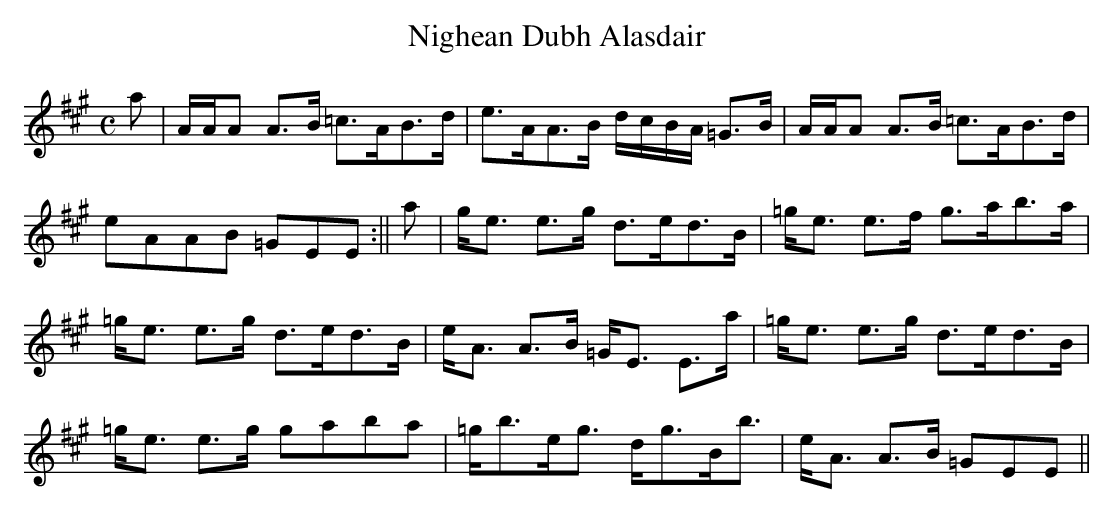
X:1
T:Nighean Dubh Alasdair
M:C
L:1/8
K:A
a|A/A/A A>B =c>AB>d|e>AA>B d/c/B/A/ =G>B|A/A/A A>B =c>AB>d|
eAAB =GEE:||a|g<e e>g d>ed>B|=g<e e>f g>ab>a|
=g<e e>g d>ed>B|e<A A>B =G<E E>a|=g<e e>g d>ed>B|
=g<e e>g gaba|=g<be<g d<gB<b|e<A A>B =GEE||
